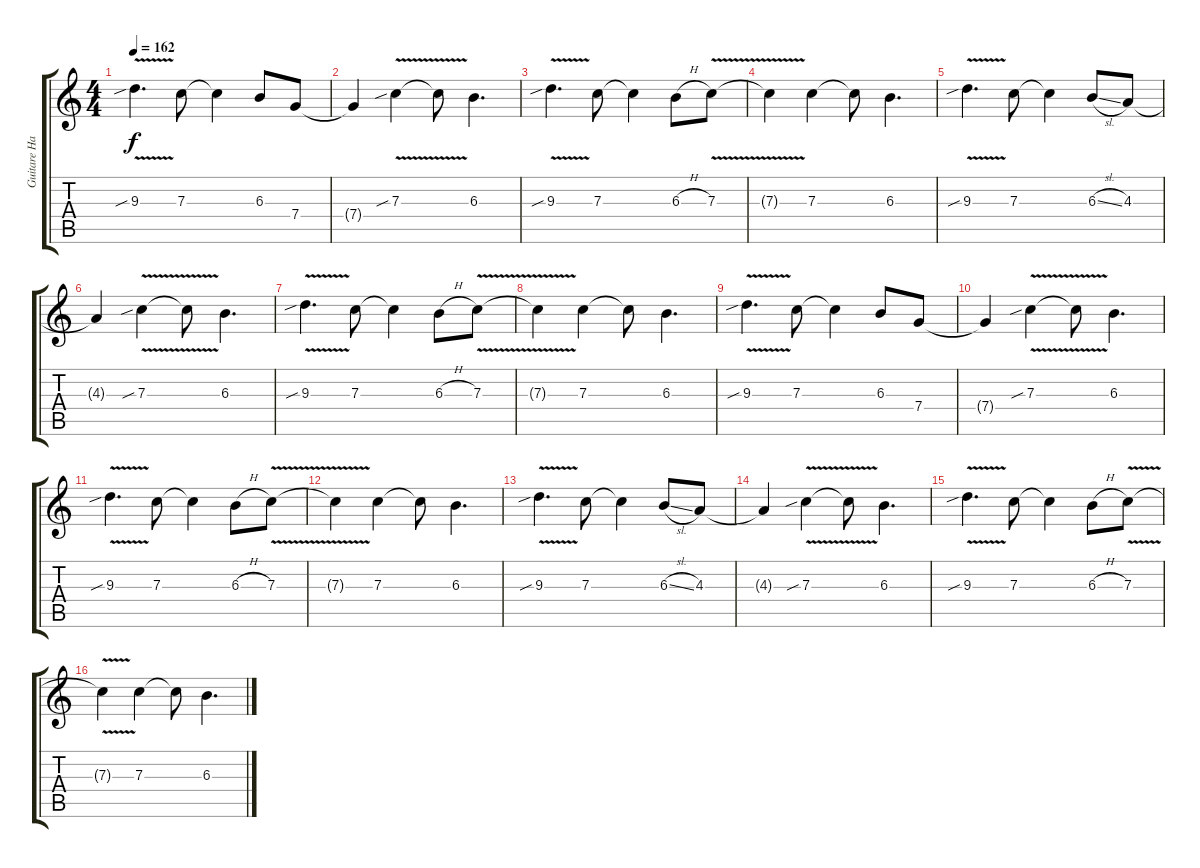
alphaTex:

\track ("Guitare Harmonique 2" "Guitare Ha") {instrument distortionguitar}
\staff {score tabs}
\tuning (D4 A3 F3 C3 G2 C2) {hide}
\ts (4 4)
\tempo 162
\clef g2
\ks c
9.3{v sib}.4{d dy f} 7.3.8 7.3{t}.4 6.3.8 7.4.8 |
7.4{t}.4 7.3{v sib}.4 7.3{t}.8 6.3.4{d} |
9.3{v sib}.4{d} 7.3.8 7.3{t}.4 6.3{h}.8 7.3{v}.8 |
7.3{t}.4 7.3.4 7.3{t}.8 6.3.4{d} |
9.3{v sib}.4{d} 7.3.8 7.3{t}.4 6.3{sl}.8 4.3.8 |
4.3{t}.4 7.3{v sib}.4 7.3{t}.8 6.3.4{d} |
9.3{v sib}.4{d} 7.3.8 7.3{t}.4 6.3{h}.8 7.3{v}.8 |
7.3{t}.4 7.3.4 7.3{t}.8 6.3.4{d} |
9.3{v sib}.4{d} 7.3.8 7.3{t}.4 6.3.8 7.4.8 |
7.4{t}.4 7.3{v sib}.4 7.3{t}.8 6.3.4{d} |
9.3{v sib}.4{d} 7.3.8 7.3{t}.4 6.3{h}.8 7.3{v}.8 |
7.3{t}.4 7.3.4 7.3{t}.8 6.3.4{d} |
9.3{v sib}.4{d} 7.3.8 7.3{t}.4 6.3{sl}.8 4.3.8 |
4.3{t}.4 7.3{v sib}.4 7.3{t}.8 6.3.4{d} |
9.3{v sib}.4{d} 7.3.8 7.3{t}.4 6.3{h}.8 7.3{v}.8 |
7.3{t}.4 7.3.4 7.3{t}.8 6.3.4{d}
